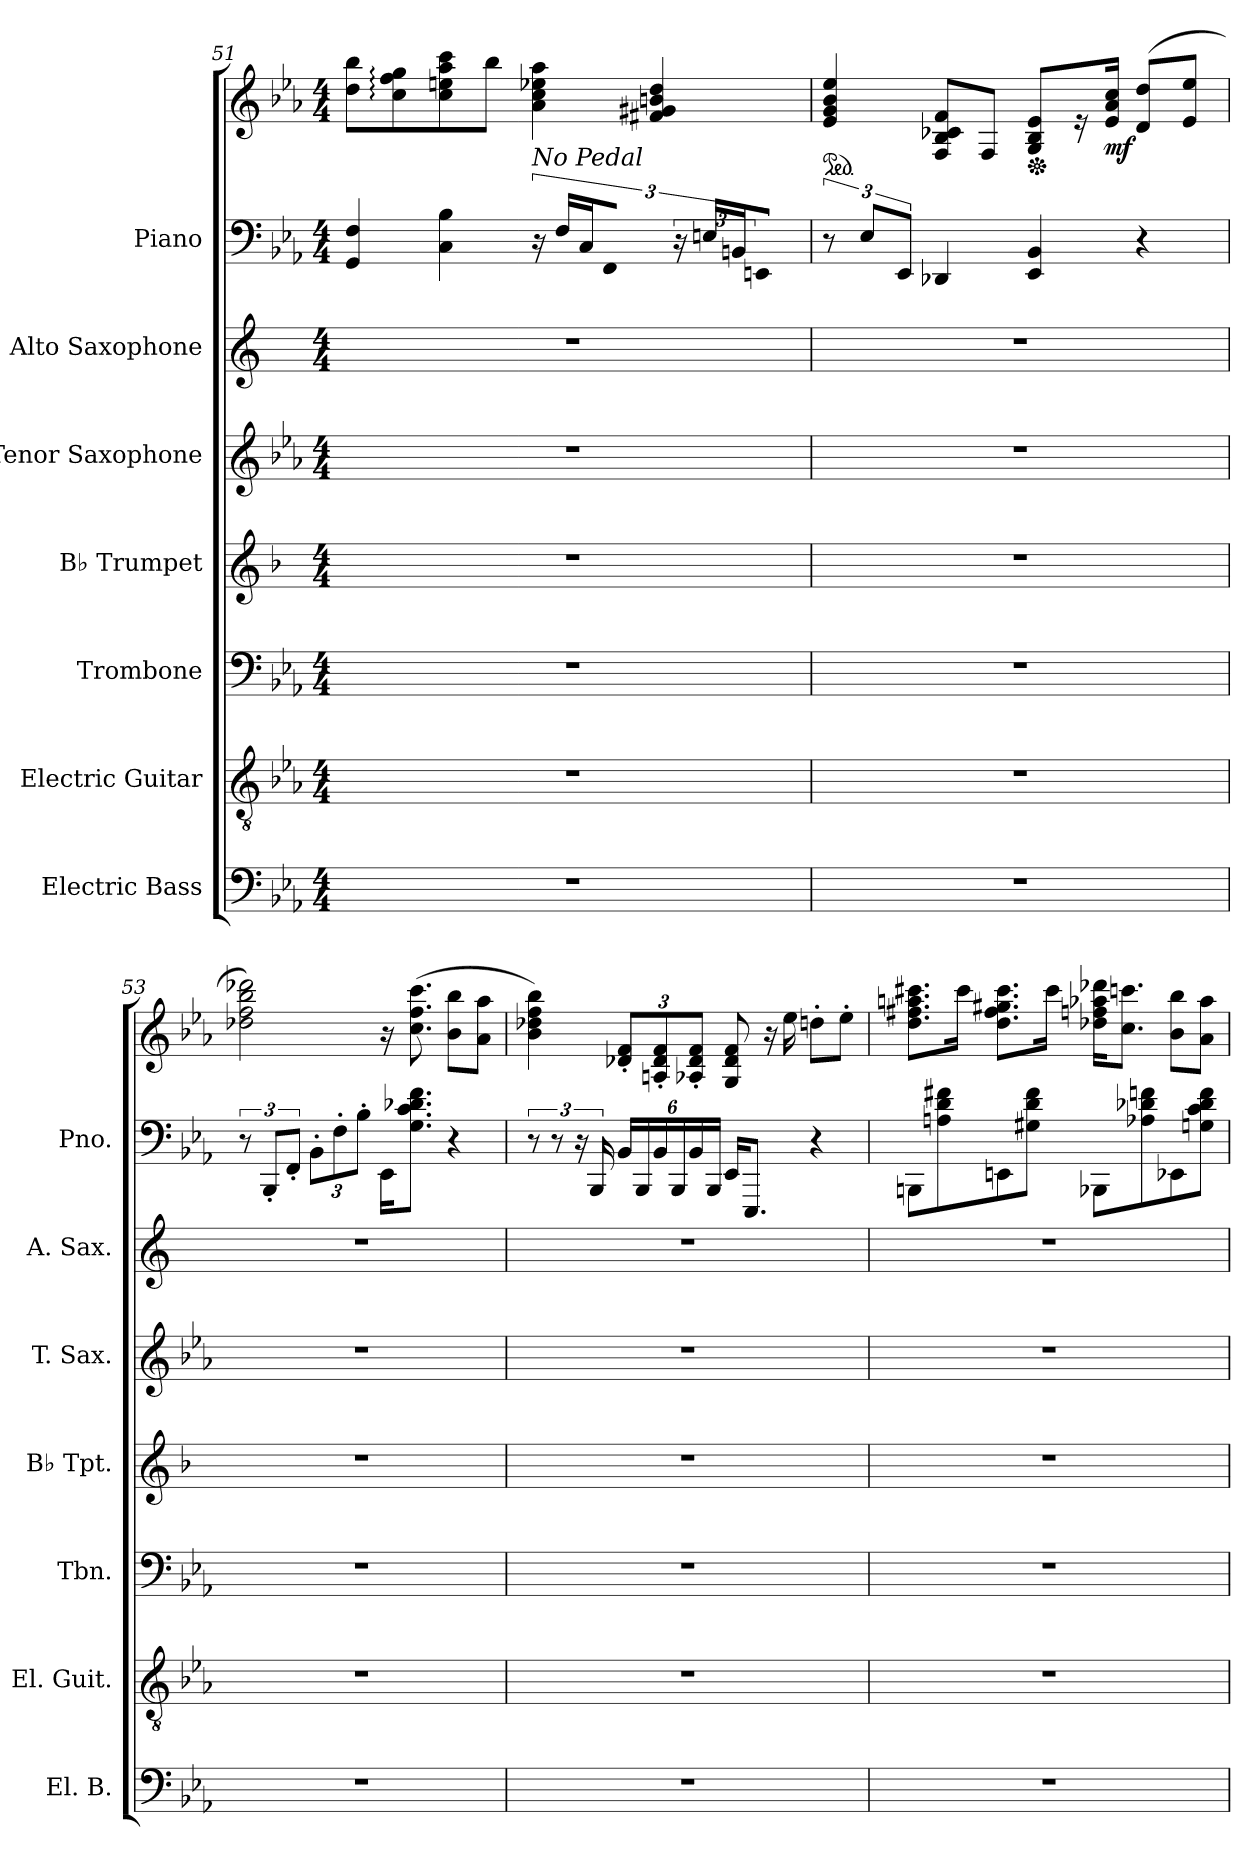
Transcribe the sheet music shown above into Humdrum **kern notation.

**kern	**kern	**kern	**kern	**kern	**kern	**kern	**kern	**dynam
*part7	*part6	*part5	*part4	*part3	*part2	*part1	*part1	*part1
*staff8	*staff7	*staff6	*staff5	*staff4	*staff3	*staff2	*staff1	*staff1/2
*I"Electric Bass	*I"Electric Guitar	*I"Trombone	*I"B♭ Trumpet	*I"Tenor Saxophone	*I"Alto Saxophone	*I"Piano	*	*
*I'El. B.	*I'El. Guit.	*I'Tbn.	*I'B♭ Tpt.	*I'T. Sax.	*I'A. Sax.	*I'Pno.	*	*
*clefF4	*clefGv2	*clefF4	*clefG2	*clefG2	*clefG2	*clefF4	*clefG2	*
*ITrd7c12	*	*	*ITrd1c2	*ITrd8c14	*ITrd5c9	*	*	*
*k[b-e-a-]	*k[b-e-a-]	*k[b-e-a-]	*k[b-e-a-]	*k[b-e-a-]	*k[b-e-a-]	*k[b-e-a-]	*k[b-e-a-]	*
*M4/4	*M4/4	*M4/4	*M4/4	*M4/4	*M4/4	*M4/4	*M4/4	*
=51	=51	=51	=51	=51	=51	=51	=51	=51
1r	1r	1r	1r	1r	1r	4GG/ 4F/	8dd\ 8bb-\L	.
.	.	.	.	.	.	.	8cc\: 8ff\: 8gg\:	.
.	.	.	.	.	.	4C\ 4B-\	8cc\ 8een\ 8aa-\ 8ccc\	.
.	.	.	.	.	.	.	8bb-\J	.
!	!	!	!	!	!	!LO:TX:a:i:t=No Pedal	!	!
.	.	.	.	.	.	24r	4a-\ 4cc\ 4ee-X\ 4aa-\	.
.	.	.	.	.	.	24F/LL	.	.
.	.	.	.	.	.	24C/J	.	.
.	.	.	.	.	.	8FF/J	.	.
.	.	.	.	.	.	24r	4f#X/ 4g#X/ 4bn/ 4dd/	.
.	.	.	.	.	.	24En/LL	.	.
.	.	.	.	.	.	24BBn/J	.	.
.	.	.	.	.	.	8EEn/J	.	.
!!LO:PB:g=z
=52	=52	=52	=52	=52	=52	=52	=52	=52
*	*	*	*	*	*	*	*ped	*
1r	1r	1r	1r	1r	1r	12r	4e-/ 4g/ 4b-/ 4ee-/	.
.	.	.	.	.	.	12E-/L	.	.
.	.	.	.	.	.	12EE-/J	.	.
.	.	.	.	.	.	4DD-X/	8F/ 8B-/ 8c-X/ 8f/L	.
.	.	.	.	.	.	.	8F/J	.
*	*	*	*	*	*	*	*Xped	*
.	.	.	.	.	.	4EE-/ 4BB-/	8G/ 8B-/ 8e-/L	.
.	.	.	.	.	.	.	16r	.
!	!	!	!	!	!	!	!	!LO:DY:b
.	.	.	.	.	.	.	16e-/ 16a-/ 16cc/Jk	mf
.	.	.	.	.	.	4r	(>8d/ 8dd/L	.
.	.	.	.	.	.	.	8e-/ 8ee-/J	.
=53	=53	=53	=53	=53	=53	=53	=53	=53
1r	1r	1r	1r	1r	1r	12r	2dd-X\ 2ff\ 2bb-\ 2ddd-X\)	.
.	.	.	.	.	.	12BBB-'/L	.	.
.	.	.	.	.	.	12FF'/J	.	.
*	*	*	*	*	*	*Xbrackettup	*	*
.	.	.	.	.	.	12BB-'\L	.	.
.	.	.	.	.	.	12F'\	.	.
.	.	.	.	.	.	12B-'\J	.	.
.	.	.	.	.	.	16EE-\KL	16r	.
.	.	.	.	.	.	8.G\ 8.c\ 8.d-X\ 8.f\J	(8.cc\ 8.ff\ 8.ccc\	.
.	.	.	.	.	.	4r	8b-\ 8bb-\L	.
.	.	.	.	.	.	.	8a-\ 8aa-\J	.
=54	=54	=54	=54	=54	=54	=54	=54	=54
*	*	*	*	*	*	*brackettup	*	*
1r	1r	1r	1r	1r	1r	12r	4b-\ 4dd-X\ 4ff\ 4bb-\)	.
.	.	.	.	.	.	12r	.	.
.	.	.	.	.	.	24r	.	.
.	.	.	.	.	.	24BBB-/	.	.
*	*	*	*	*	*	*Xbrackettup	*Xbrackettup	*
.	.	.	.	.	.	24BB-/LL	12d-X/' 12f/'L	.
.	.	.	.	.	.	24BBB-/	.	.
.	.	.	.	.	.	24BB-/	12An/' 12d-/' 12f/'	.
.	.	.	.	.	.	24BBB-/	.	.
.	.	.	.	.	.	24BB-/	12A-X/' 12d-/' 12f/'J	.
.	.	.	.	.	.	24BBB-/JJ	.	.
.	.	.	.	.	.	16EE-/KL	8G/ 8d-/ 8f/	.
.	.	.	.	.	.	8.EEE-/J	.	.
.	.	.	.	.	.	.	16r	.
.	.	.	.	.	.	.	16ee-\	.
.	.	.	.	.	.	4r	8ddn'\L	.
.	.	.	.	.	.	.	8ee-'\J	.
!!LO:PB:g=z
=55	=55	=55	=55	=55	=55	=55	=55	=55
1r	1r	1r	1r	1r	1r	8BBBn\L	8.dd\ 8.ff#X\ 8.aan\ 8.ccc#X\L	.
.	.	.	.	.	.	8An\ 8d\ 8f#X\	.	.
.	.	.	.	.	.	.	16ccc#\Jk	.
.	.	.	.	.	.	8EEn\	8.dd\ 8.ff#\ 8.gg#X\ 8.ccc#\L	.
.	.	.	.	.	.	8G#X\ 8d\ 8f#\J	.	.
.	.	.	.	.	.	.	16ccc#\Jk	.
.	.	.	.	.	.	8BBB-X\L	16dd-X\ 16ffn\ 16aa-X\ 16ddd-X\KL	.
.	.	.	.	.	.	.	8.cc\ 8.cccn\J	.
.	.	.	.	.	.	8A-X\ 8d-X\ 8fn\	.	.
.	.	.	.	.	.	8EE-X\	8b-\ 8bb-\L	.
.	.	.	.	.	.	8Gn\ 8c\ 8d-\ 8f\J	8a-\ 8aa-\J	.
=	=	=	=	=	=	=	=	=
*-	*-	*-	*-	*-	*-	*-	*-	*-
